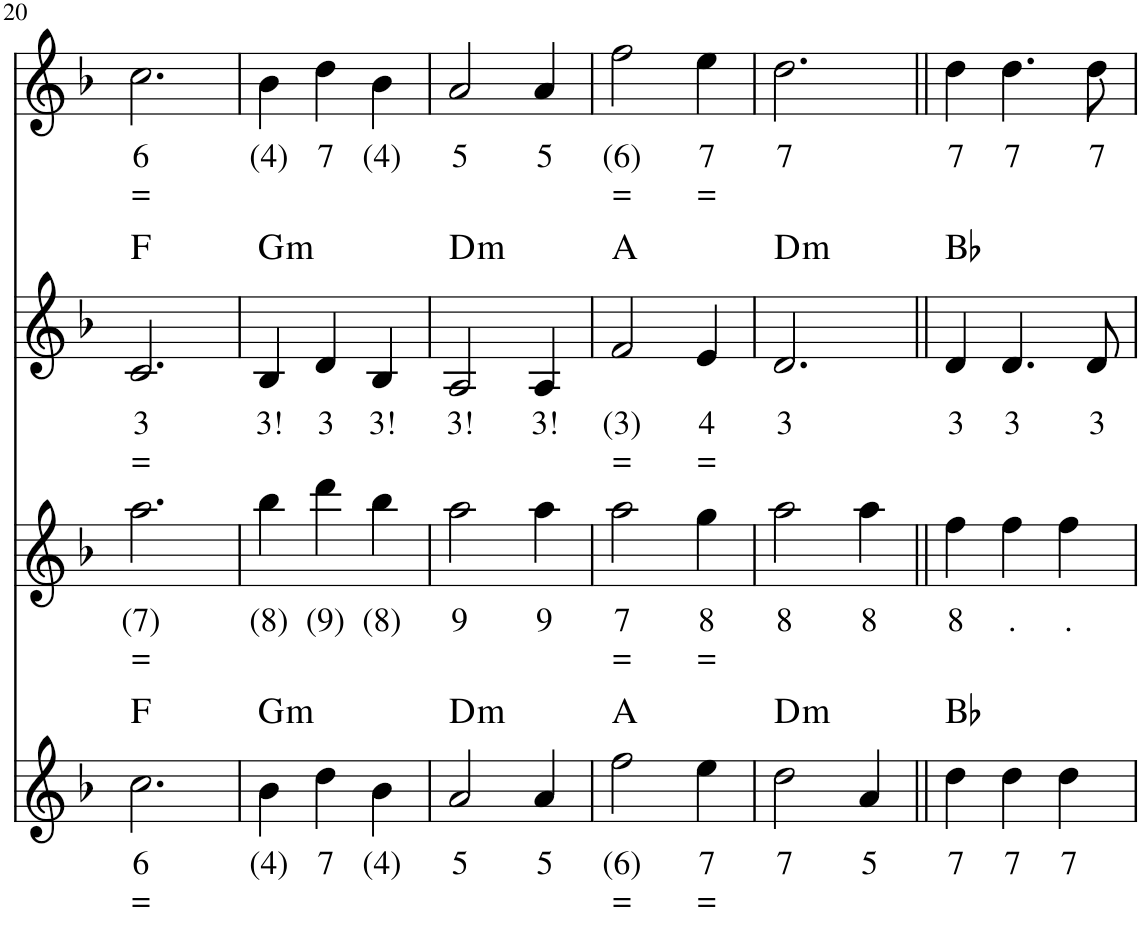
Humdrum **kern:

**kern	**text	**text	**kern	**text	**text	**kern	**text	**text	**harte	**kern	**text	**text
*part4	*part4	*part4	*part3	*part3	*part3	*part2	*part2	*part2	*part2	*part1	*part1	*part1
*staff4	*staff4	*staff4	*staff3	*staff3	*staff3	*staff2	*staff2	*staff2	*	*staff1	*staff1	*staff1
*I"Stem	*	*	*I"Stem	*	*	*I"Stem	*	*	*	*I"Stem	*	*
!!LO:PB:g=z
*clefG2	*	*	*clefG2	*	*	*clefG2	*	*	*	*clefG2	*	*
*k[b-]	*	*	*k[b-]	*	*	*k[b-]	*	*	*	*k[b-]	*	*
*M3/4	*	*	*M3/4	*	*	*M3/4	*	*	*	*M3/4	*	*
=20	=20	=20	=20	=20	=20	=20	=20	=20	=20	=20	=20	=20
!	!LO:LY:b	!LO:LY:b	!	!LO:LY:b	!LO:LY:b	!	!LO:LY:b	!LO:LY:b	!	!	!LO:LY:b	!LO:LY:b
2.cc\	6	=	2.aa\	(7)	=	2.c/	3	=	F:maj	2.cc\	6	=
=21	=21	=21	=21	=21	=21	=21	=21	=21	=21	=21	=21	=21
!	!LO:LY:b	!	!	!LO:LY:b	!	!	!LO:LY:b	!	!LO:H:kt=m	!	!LO:LY:b	!
4b-\	(4)	.	4bb-\	(8)	.	4B-/	3!	.	G:min	4b-\	(4)	.
!	!LO:LY:b	!	!	!LO:LY:b	!	!	!LO:LY:b	!	!	!	!LO:LY:b	!
4dd\	7	.	4ddd\	(9)	.	4d/	3	.	.	4dd\	7	.
!	!LO:LY:b	!	!	!LO:LY:b	!	!	!LO:LY:b	!	!	!	!LO:LY:b	!
4b-\	(4)	.	4bb-\	(8)	.	4B-/	3!	.	.	4b-\	(4)	.
=22	=22	=22	=22	=22	=22	=22	=22	=22	=22	=22	=22	=22
!	!LO:LY:b	!	!	!LO:LY:b	!	!	!LO:LY:b	!	!LO:H:kt=m	!	!LO:LY:b	!
2a/	5	.	2aa\	9	.	2A/	3!	.	D:min	2a/	5	.
!	!LO:LY:b	!	!	!LO:LY:b	!	!	!LO:LY:b	!	!	!	!LO:LY:b	!
4a/	5	.	4aa\	9	.	4A/	3!	.	.	4a/	5	.
=23	=23	=23	=23	=23	=23	=23	=23	=23	=23	=23	=23	=23
!	!LO:LY:b	!LO:LY:b	!	!LO:LY:b	!LO:LY:b	!	!LO:LY:b	!LO:LY:b	!	!	!LO:LY:b	!LO:LY:b
2ff\	(6)	=	2aa\	7	=	2f/	(3)	=	A:maj	2ff\	(6)	=
!	!LO:LY:b	!LO:LY:b	!	!LO:LY:b	!LO:LY:b	!	!LO:LY:b	!LO:LY:b	!	!	!LO:LY:b	!LO:LY:b
4ee\	7	=	4gg\	8	=	4e/	4	=	.	4ee\	7	=
=24	=24	=24	=24	=24	=24	=24	=24	=24	=24	=24	=24	=24
!	!LO:LY:b	!	!	!LO:LY:b	!	!	!LO:LY:b	!	!LO:H:kt=m	!	!LO:LY:b	!
2dd\	7	.	2aa\	8	.	2.d/	3	.	D:min	2.dd\	7	.
!	!LO:LY:b	!	!	!LO:LY:b	!	!	!	!	!	!	!	!
4a/	5	.	4aa\	8	.	.	.	.	.	.	.	.
=25||	=25||	=25||	=25||	=25||	=25||	=25||	=25||	=25||	=25||	=25||	=25||	=25||
!	!LO:LY:b	!	!	!LO:LY:b	!	!	!LO:LY:b	!	!	!	!LO:LY:b	!
4dd\	7	.	4ff\	8	.	4d/	3	.	Bb:maj	4dd\	7	.
!	!LO:LY:b	!	!	!LO:LY:b	!	!	!LO:LY:b	!	!	!	!LO:LY:b	!
4dd\	7	.	4ff\	.	.	4.d/	3	.	.	4.dd\	7	.
!	!LO:LY:b	!	!	!LO:LY:b	!	!	!	!	!	!	!	!
4dd\	7	.	4ff\	.	.	.	.	.	.	.	.	.
!	!	!	!	!	!	!	!LO:LY:b	!	!	!	!LO:LY:b	!
.	.	.	.	.	.	8d/	3	.	.	8dd\	7	.
=	=	=	=	=	=	=	=	=	=	=	=	=
*-	*-	*-	*-	*-	*-	*-	*-	*-	*-	*-	*-	*-
